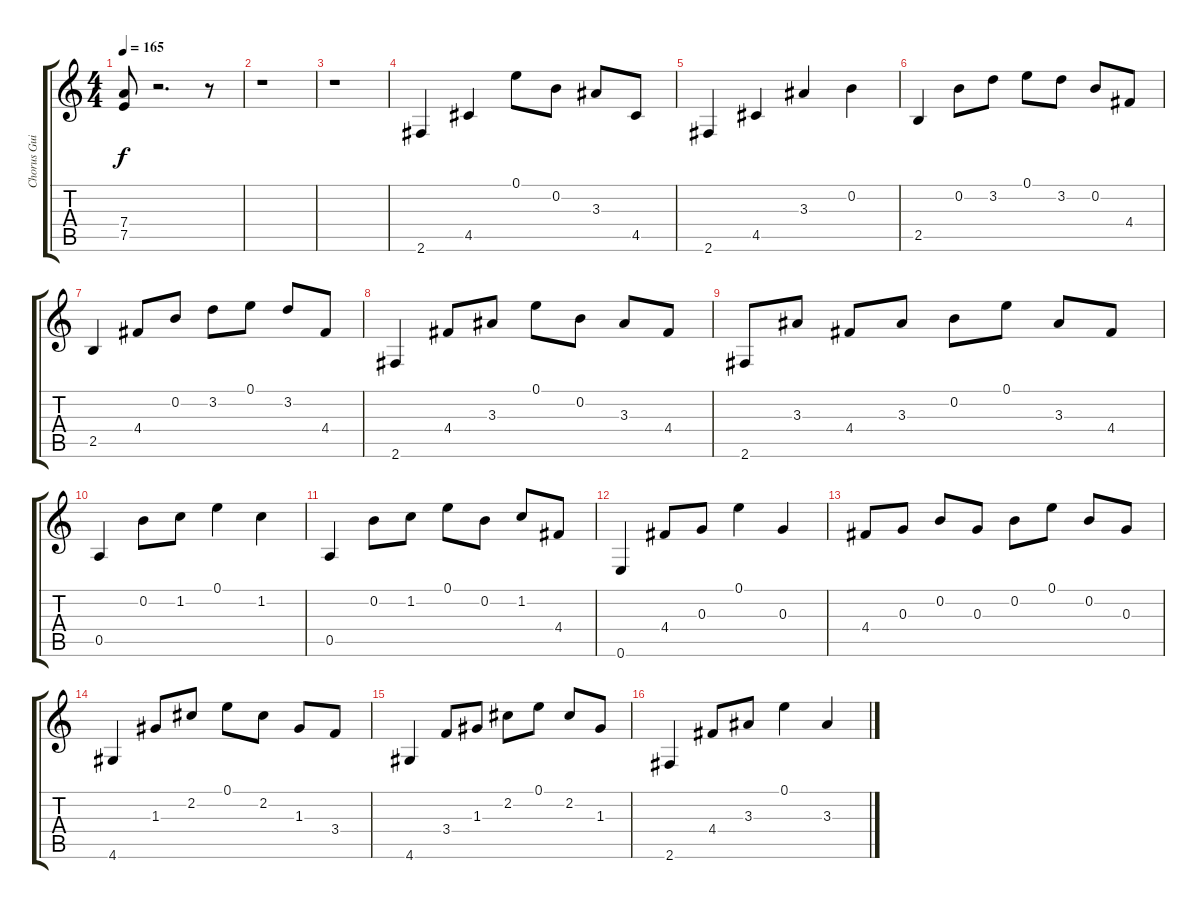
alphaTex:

\track ("Chorus Guitar" "Chorus Gui") {instrument electricguitarmuted}
\staff {score tabs}
\tuning (E4 B3 G3 D3 A2 E2) {hide}
\ts (4 4)
\tempo 165
\clef g2
\ks c
(7.4 7.5).8{dy f} r.2{d} r.8 |
r.1 |
r.1 |
2.6.4 4.5.4 0.1.8 0.2.8 3.3.8 4.5.8 |
2.6.4 4.5.4 3.3.4 0.2.4 |
2.5.4 0.2.8 3.2.8 0.1.8 3.2.8 0.2.8 4.4.8 |
2.5.4 4.4.8 0.2.8 3.2.8 0.1.8 3.2.8 4.4.8 |
2.6.4 4.4.8 3.3.8 0.1.8 0.2.8 3.3.8 4.4.8 |
2.6.8 3.3.8 4.4.8 3.3.8 0.2.8 0.1.8 3.3.8 4.4.8 |
0.5.4 0.2.8 1.2.8 0.1.4 1.2.4 |
0.5.4 0.2.8 1.2.8 0.1.8 0.2.8 1.2.8 4.4.8 |
0.6.4 4.4.8 0.3.8 0.1.4 0.3.4 |
4.4.8 0.3.8 0.2.8 0.3.8 0.2.8 0.1.8 0.2.8 0.3.8 |
4.6.4 1.3.8 2.2.8 0.1.8 2.2.8 1.3.8 3.4.8 |
4.6.4 3.4.8 1.3.8 2.2.8 0.1.8 2.2.8 1.3.8 |
2.6.4 4.4.8 3.3.8 0.1.4 3.3.4
